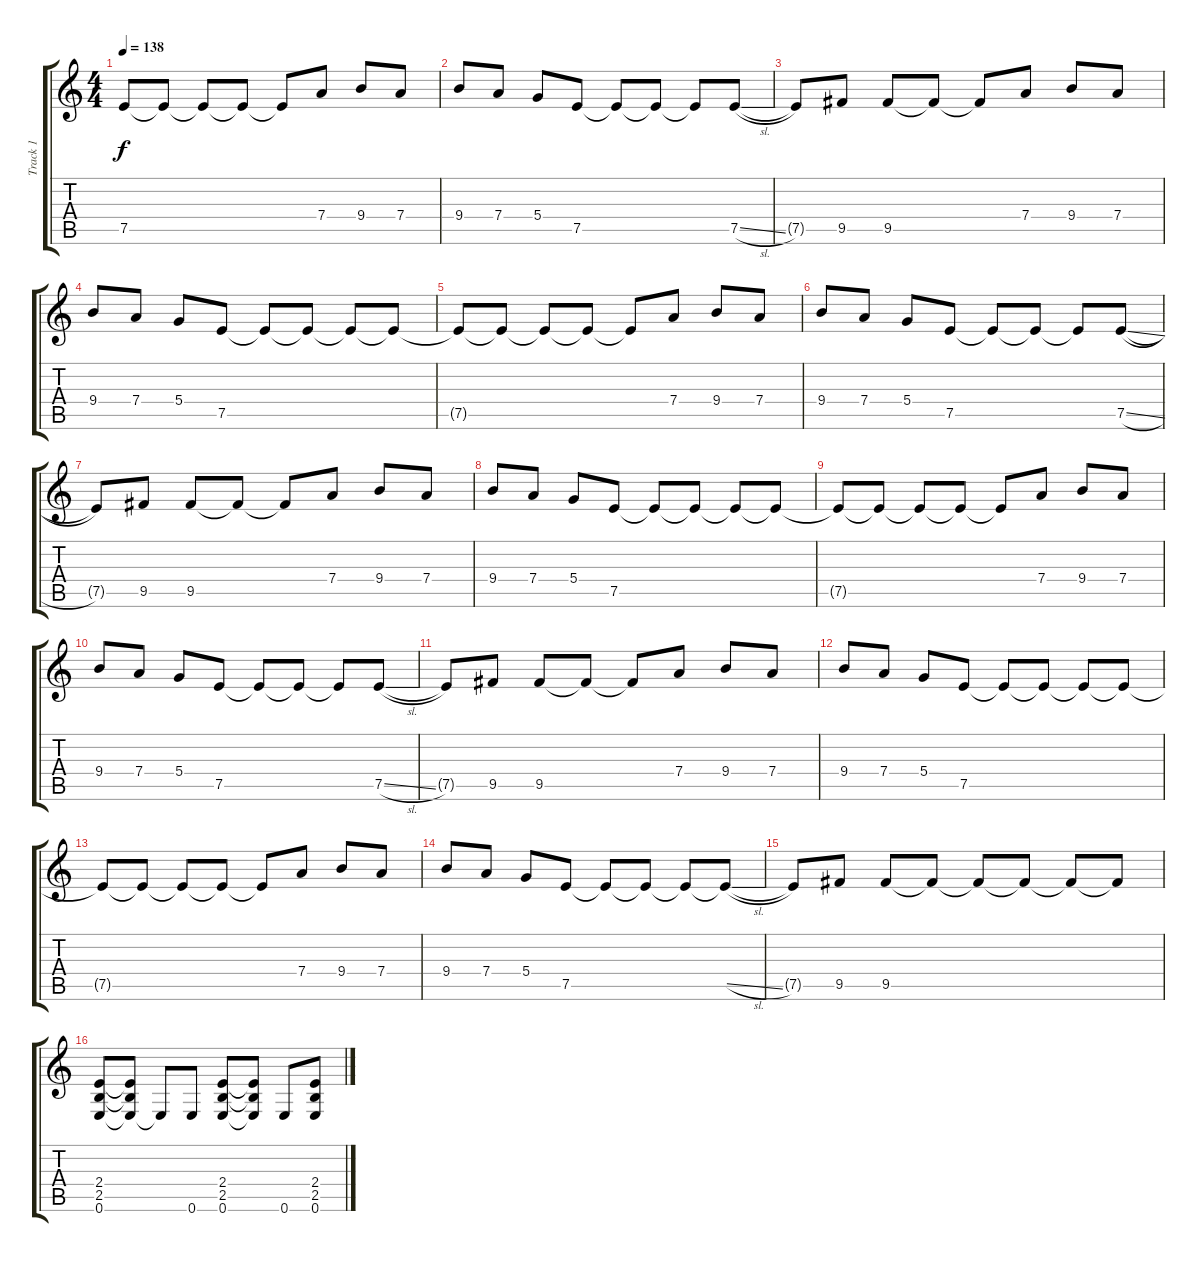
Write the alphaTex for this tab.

\track ("Track 1" "Track 1") {instrument acousticguitarsteel}
\staff {score tabs}
\tuning (E4 B3 G3 D3 A2 E2) {hide}
\ts (4 4)
\tempo 138
\clef g2
\ks c
7.5{t}.8{dy f} 7.5{t}.8 7.5{t}.8 7.5{t}.8 7.5{t}.8 7.4.8 9.4.8 7.4.8 |
9.4.8 7.4.8 5.4.8 7.5.8 7.5{t}.8 7.5{t}.8 7.5{t}.8 7.5{sl}.8 |
7.5{t}.8 9.5.8 9.5.8 9.5{t}.8 9.5{t}.8 7.4.8 9.4.8 7.4.8 |
9.4.8 7.4.8 5.4.8 7.5.8 7.5{t}.8 7.5{t}.8 7.5{t}.8 7.5{t}.8 |
7.5{t}.8 7.5{t}.8 7.5{t}.8 7.5{t}.8 7.5{t}.8 7.4.8 9.4.8 7.4.8 |
9.4.8 7.4.8 5.4.8 7.5.8 7.5{t}.8 7.5{t}.8 7.5{t}.8 7.5{sl}.8 |
7.5{t}.8 9.5.8 9.5.8 9.5{t}.8 9.5{t}.8 7.4.8 9.4.8 7.4.8 |
9.4.8{instrument overdrivenguitar} 7.4.8 5.4.8 7.5.8 7.5{t}.8 7.5{t}.8 7.5{t}.8 7.5{t}.8 |
7.5{t}.8 7.5{t}.8 7.5{t}.8 7.5{t}.8 7.5{t}.8 7.4.8 9.4.8 7.4.8 |
9.4.8 7.4.8 5.4.8 7.5.8 7.5{t}.8 7.5{t}.8 7.5{t}.8 7.5{sl}.8 |
7.5{t}.8 9.5.8 9.5.8 9.5{t}.8 9.5{t}.8 7.4.8 9.4.8 7.4.8 |
9.4.8 7.4.8 5.4.8 7.5.8 7.5{t}.8 7.5{t}.8 7.5{t}.8 7.5{t}.8 |
7.5{t}.8 7.5{t}.8 7.5{t}.8 7.5{t}.8 7.5{t}.8 7.4.8 9.4.8 7.4.8 |
9.4.8 7.4.8 5.4.8 7.5.8 7.5{t}.8 7.5{t}.8 7.5{t}.8 7.5{sl t}.8 |
7.5{t}.8 9.5.8 9.5.8 9.5{t}.8 9.5{t}.8 9.5{t}.8 9.5{t}.8 9.5{t}.8 |
(2.4 2.5 0.6).8 (2.4{t} 2.5{t} 0.6{t}).8 0.6{t}.8 0.6.8 (2.4 2.5 0.6).8 (2.4{t} 2.5{t} 0.6{t}).8 0.6.8 (2.4 2.5 0.6).8
